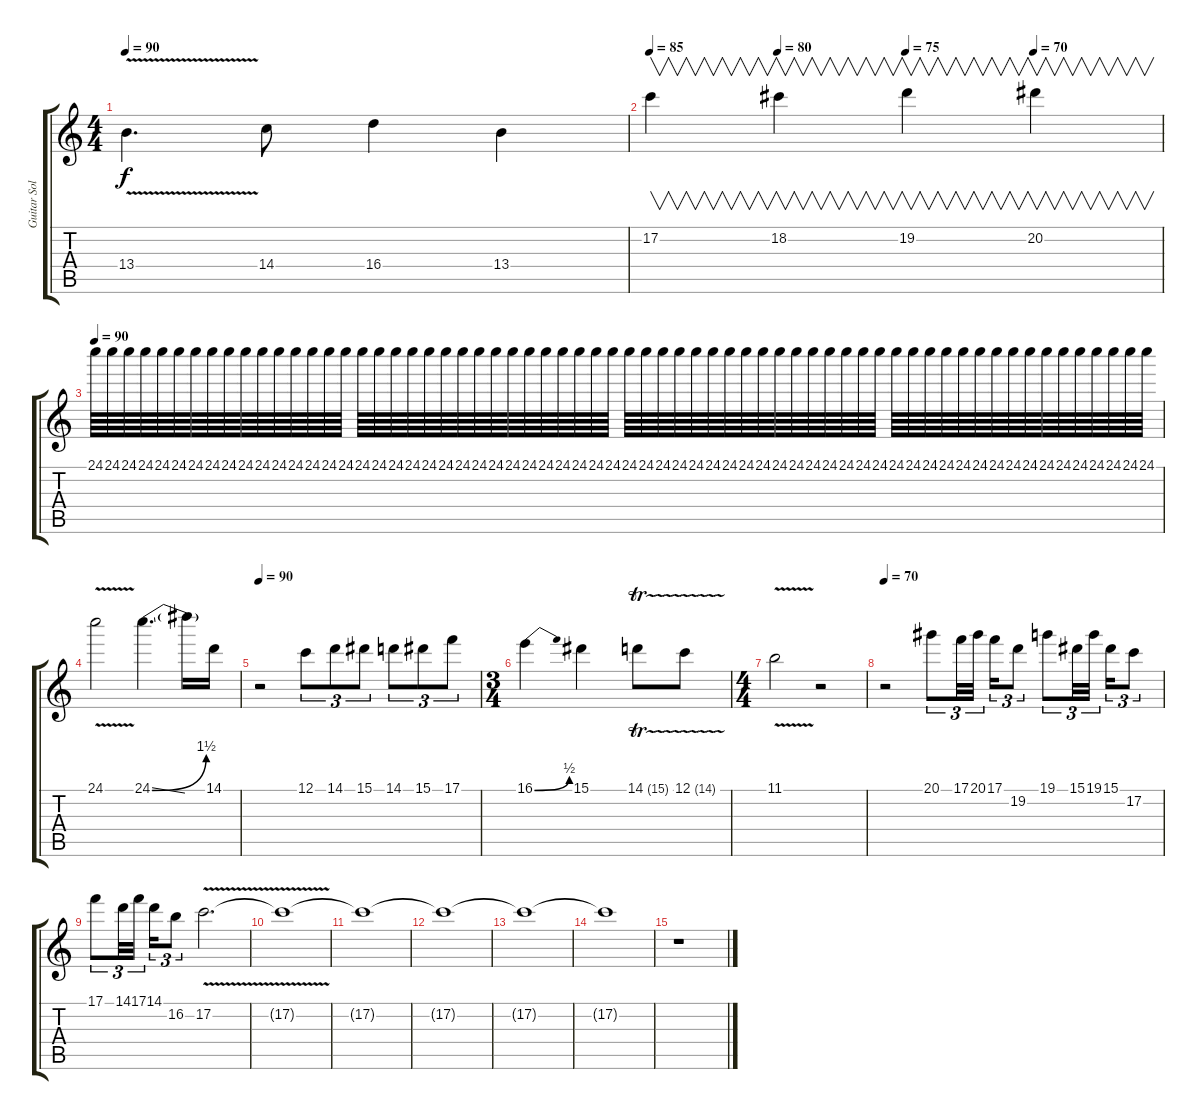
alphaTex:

\track ("Guitar Solo" "Guitar Sol") {instrument distortionguitar}
\staff {score tabs}
\tuning (C4 G3 Eb3 Bb2 F2 C2) {hide}
\ts (4 4)
\tempo 90
\clef g2
\ks c
13.4{v}.4{d dy f} 14.4.8 16.4.4 13.4.4 |
\tempo 85
\tempo (80 0.25)
\tempo (75 0.5)
\tempo (70 0.75)
17.2.4{v} 18.2.4{v} 19.2.4{v} 20.2.4{v} |
\tempo 90
24.1.64 24.1.64 24.1.64 24.1.64 24.1.64 24.1.64 24.1.64 24.1.64 24.1.64 24.1.64 24.1.64 24.1.64 24.1.64 24.1.64 24.1.64 24.1.64 24.1.64 24.1.64 24.1.64 24.1.64 24.1.64 24.1.64 24.1.64 24.1.64 24.1.64 24.1.64 24.1.64 24.1.64 24.1.64 24.1.64 24.1.64 24.1.64 24.1.64 24.1.64 24.1.64 24.1.64 24.1.64 24.1.64 24.1.64 24.1.64 24.1.64 24.1.64 24.1.64 24.1.64 24.1.64 24.1.64 24.1.64 24.1.64 24.1.64 24.1.64 24.1.64 24.1.64 24.1.64 24.1.64 24.1.64 24.1.64 24.1.64 24.1.64 24.1.64 24.1.64 24.1.64 24.1.64 24.1.64 24.1.64 |
24.1{v}.2 24.1{be (bend 0 0 60 6) ss}.4{d} 24.1{t}.16 14.1.16 |
\tempo 90
r.2 12.1.8{tu (3 2)} 14.1.8{tu (3 2)} 15.1.8{tu (3 2)} 14.1.8{tu (3 2)} 15.1.8{tu (3 2)} 17.1.8{tu (3 2)} |
\ts (3 4)
16.1{be (bend 0 0 60 2)}.4 15.1.4 14.1{tr (15 32)}.8 12.1{tr (14 32)}.8 |
\ts (4 4)
11.1{v}.2 r.2 |
\tempo 70
r.2 20.1.8{tu (3 2)} 17.1.32{tu (3 2)} 20.1.32{tu (3 2) beam splitsecondary} 17.1.16{tu (3 2)} 19.2.8{tu (3 2)} 19.1.8{tu (3 2)} 15.1.32{tu (3 2)} 19.1.32{tu (3 2) beam splitsecondary} 15.1.16{tu (3 2)} 17.2.8{tu (3 2)} |
17.1.8{tu (3 2)} 14.1.32{tu (3 2)} 17.1.32{tu (3 2) beam splitsecondary} 14.1.16{tu (3 2)} 16.2.8{tu (3 2)} 17.2{v}.2{d volume 0} |
17.2{t}.1 |
17.2{t}.1 |
17.2{t}.1 |
17.2{t}.1 |
17.2{t}.1 |
r.1
